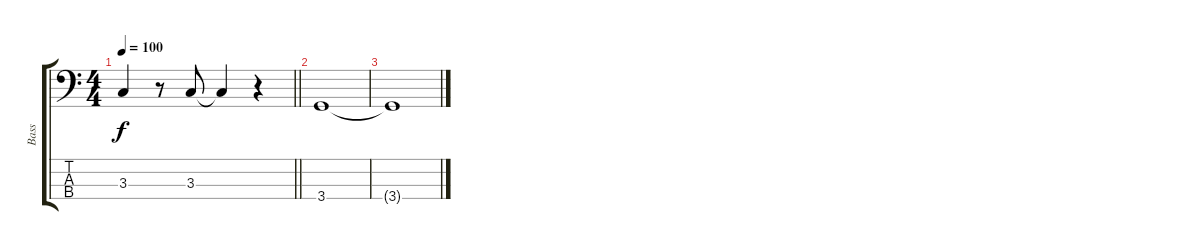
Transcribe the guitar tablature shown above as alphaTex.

\track ("Bass" "Bass") {instrument electricbassfinger}
\staff {score tabs}
\tuning (G2 D2 A1 E1) {hide}
\ts (4 4)
\tempo 100
\clef f4
\barLineRight lightlight
\ks c
3.3.4{dy f} r.8 3.3.8 3.3{t}.4 r.4 |
3.4.1 |
3.4{t}.1
